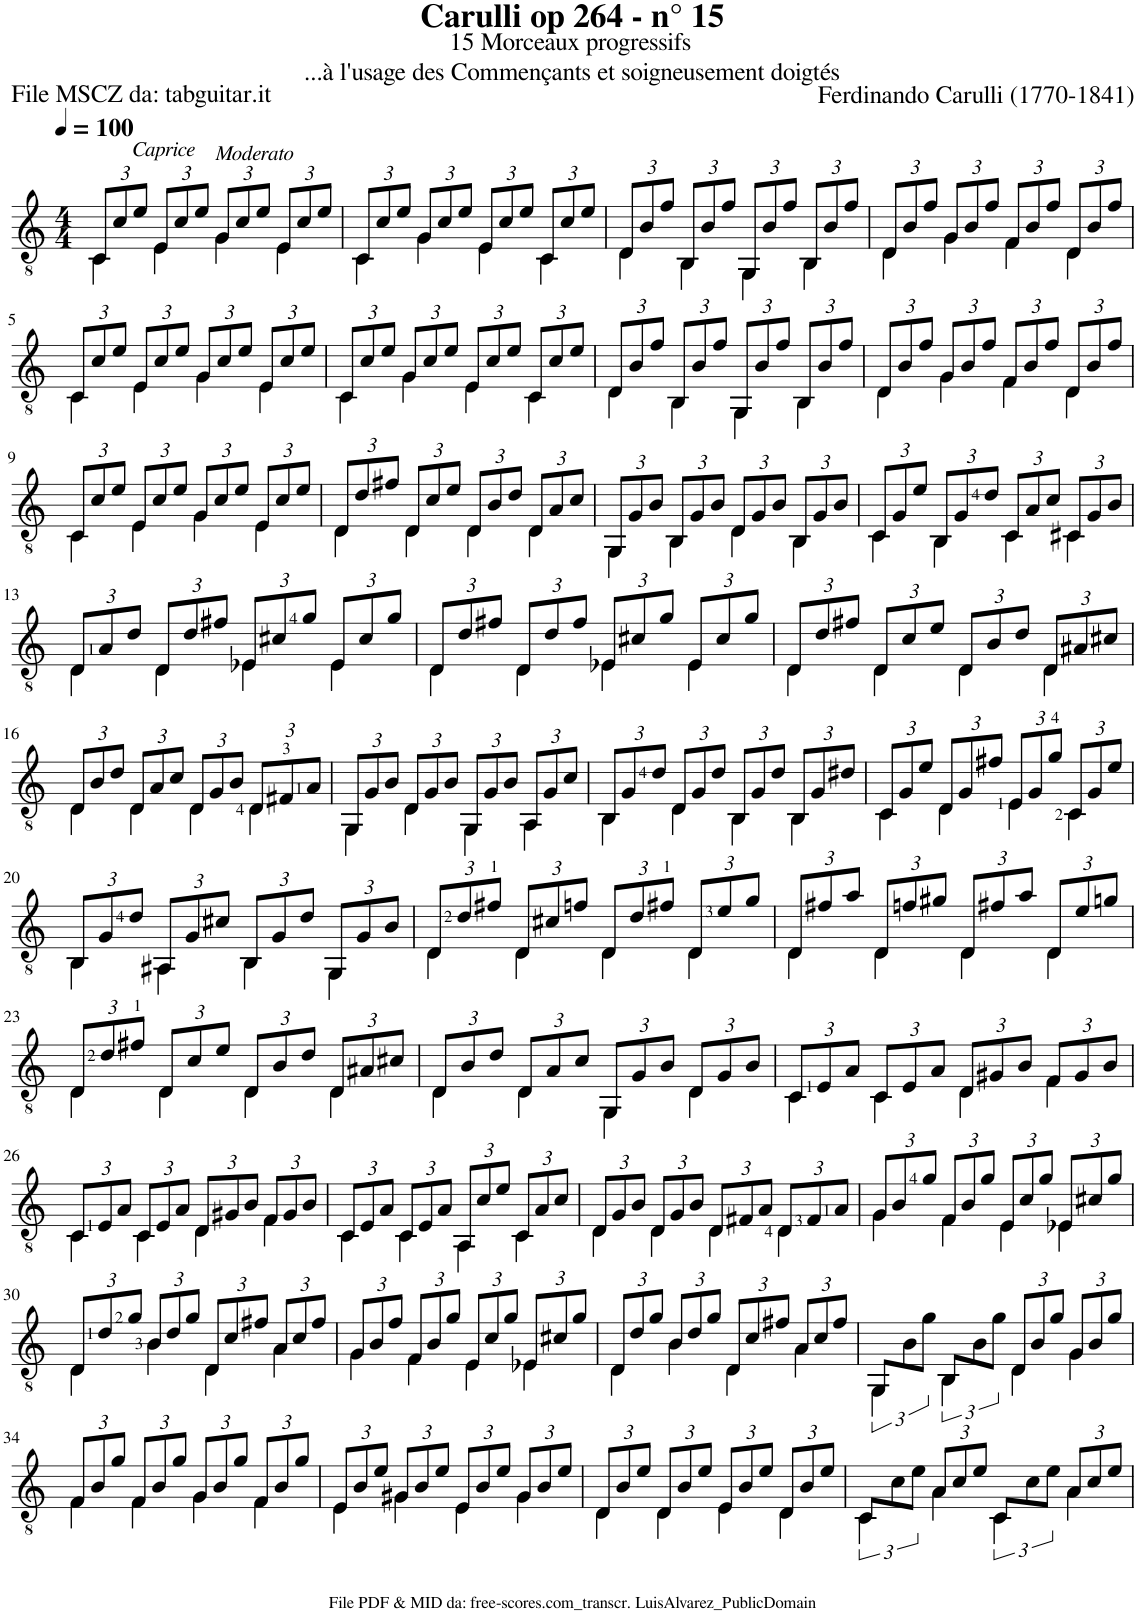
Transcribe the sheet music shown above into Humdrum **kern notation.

**kern
*part1
*staff1
*I"Guitar
*I'Guit.
*clefGv2
*k[]
*M4/4
*MM100
*Xbrackettup
=1
*^
12C/L	4C\
12c/	.
!LO:TX:a:i:t=Caprice	!
12e/J	.
12E/L	4E\
12c/	.
12e/J	.
!LO:TX:a:i:t=Moderato	!
12G/L	4G\
12c/	.
12e/J	.
12E/L	4E\
12c/	.
12e/J	.
=2	=2
12C/L	4C\
12c/	.
12e/J	.
12G/L	4G\
12c/	.
12e/J	.
12E/L	4E\
12c/	.
12e/J	.
12C/L	4C\
12c/	.
12e/J	.
=3	=3
12D/L	4D\
12B/	.
12f/J	.
12BB/L	4BB\
12B/	.
12f/J	.
12GG/L	4GG\
12B/	.
12f/J	.
12BB/L	4BB\
12B/	.
12f/J	.
=4	=4
12D/L	4D\
12B/	.
12f/J	.
12G/L	4G\
12B/	.
12f/J	.
12F/L	4F\
12B/	.
12f/J	.
12D/L	4D\
12B/	.
12f/J	.
!!LO:LB:g=z	!!
=5	=5
12C/L	4C\
12c/	.
12e/J	.
12E/L	4E\
12c/	.
12e/J	.
12G/L	4G\
12c/	.
12e/J	.
12E/L	4E\
12c/	.
12e/J	.
=6	=6
12C/L	4C\
12c/	.
12e/J	.
12G/L	4G\
12c/	.
12e/J	.
12E/L	4E\
12c/	.
12e/J	.
12C/L	4C\
12c/	.
12e/J	.
=7	=7
12D/L	4D\
12B/	.
12f/J	.
12BB/L	4BB\
12B/	.
12f/J	.
12GG/L	4GG\
12B/	.
12f/J	.
12BB/L	4BB\
12B/	.
12f/J	.
=8	=8
12D/L	4D\
12B/	.
12f/J	.
12G/L	4G\
12B/	.
12f/J	.
12F/L	4F\
12B/	.
12f/J	.
12D/L	4D\
12B/	.
12f/J	.
!!LO:LB:g=z	!!
=9	=9
12C/L	4C\
12c/	.
12e/J	.
12E/L	4E\
12c/	.
12e/J	.
12G/L	4G\
12c/	.
12e/J	.
12E/L	4E\
12c/	.
12e/J	.
=10	=10
12D/L	4D\
12d/	.
12f#X/J	.
12D/L	4D\
12c/	.
12e/J	.
12D/L	4D\
12B/	.
12d/J	.
12D/L	4D\
12A/	.
12c/J	.
=11	=11
12GG/L	4GG\
12G/	.
12B/J	.
12BB/L	4BB\
12G/	.
12B/J	.
12D/L	4D\
12G/	.
12B/J	.
12BB/L	4BB\
12G/	.
12B/J	.
=12	=12
12C/L	4C\
12G/	.
12e/J	.
12BB/L	4BB\
12G/	.
12d/J	.
12C/L	4C\
12A/	.
12c/J	.
12C#X/L	4C#\
12G/	.
12B/J	.
!!LO:LB:g=z	!!
=13	=13
12D/L	4D\
12A/	.
12d/J	.
12D/L	4D\
12d/	.
12f#X/J	.
12E-X/L	4E-\
12c#X/	.
12g/J	.
12E-/L	4E-\
12c#/	.
12g/J	.
=14	=14
12D/L	4D\
12d/	.
12f#X/J	.
12D/L	4D\
12d/	.
12f#/J	.
12E-X/L	4E-\
12c#X/	.
12g/J	.
12E-/L	4E-\
12c#/	.
12g/J	.
=15	=15
12D/L	4D\
12d/	.
12f#X/J	.
12D/L	4D\
12c/	.
12e/J	.
12D/L	4D\
12B/	.
12d/J	.
12D/L	4D\
12A#X/	.
12c#X/J	.
!!LO:LB:g=z	!!
=16	=16
12D/L	4D\
12B/	.
12d/J	.
12D/L	4D\
12A/	.
12c/J	.
12D/L	4D\
12G/	.
12B/J	.
12D/L	4D\
12F#X/	.
12A/J	.
=17	=17
12GG/L	4GG\
12G/	.
12B/J	.
12D/L	4D\
12G/	.
12B/J	.
12GG/L	4GG\
12G/	.
12B/J	.
12AA/L	4AA\
12G/	.
12c/J	.
=18	=18
12BB/L	4BB\
12G/	.
12d/J	.
12D/L	4D\
12G/	.
12d/J	.
12BB/L	4BB\
12G/	.
12d/J	.
12BB/L	4BB\
12G/	.
12d#X/J	.
=19	=19
12C/L	4C\
12G/	.
12e/J	.
12D/L	4D\
12G/	.
12f#X/J	.
12E/L	4E\
12G/	.
12g/J	.
12C/L	4C\
12G/	.
12e/J	.
!!LO:LB:g=z	!!
=20	=20
12BB/L	4BB\
12G/	.
12d/J	.
12AA#X/L	4AA#\
12G/	.
12c#X/J	.
12BB/L	4BB\
12G/	.
12d/J	.
12GG/L	4GG\
12G/	.
12B/J	.
=21	=21
12D/L	4D\
12d/	.
12f#X/J	.
12D/L	4D\
12c#X/	.
12fn/J	.
12D/L	4D\
12d/	.
12f#X/J	.
12D/L	4D\
12e/	.
12g/J	.
=22	=22
12D/L	4D\
12f#X/	.
12a/J	.
12D/L	4D\
12fn/	.
12g#X/J	.
12D/L	4D\
12f#X/	.
12a/J	.
12D/L	4D\
12e/	.
12gn/J	.
!!LO:LB:g=z	!!
=23	=23
12D/L	4D\
12d/	.
12f#X/J	.
12D/L	4D\
12c/	.
12e/J	.
12D/L	4D\
12B/	.
12d/J	.
12D/L	4D\
12A#X/	.
12c#X/J	.
=24	=24
12D/L	4D\
12B/	.
12d/J	.
12D/L	4D\
12A/	.
12c/J	.
12GG/L	4GG\
12G/	.
12B/J	.
12D/L	4D\
12G/	.
12B/J	.
=25	=25
12C/L	4C\
12E/	.
12A/J	.
12C/L	4C\
12E/	.
12A/J	.
12D/L	4D\
12G#X/	.
12B/J	.
12F/L	4F\
12G#/	.
12B/J	.
!!LO:LB:g=z	!!
=26	=26
12C/L	4C\
12E/	.
12A/J	.
12C/L	4C\
12E/	.
12A/J	.
12D/L	4D\
12G#X/	.
12B/J	.
12F/L	4F\
12G#/	.
12B/J	.
=27	=27
12C/L	4C\
12E/	.
12A/J	.
12C/L	4C\
12E/	.
12A/J	.
12AA/L	4AA\
12c/	.
12e/J	.
12C/L	4C\
12A/	.
12c/J	.
=28	=28
12D/L	4D\
12G/	.
12B/J	.
12D/L	4D\
12G/	.
12B/J	.
12D/L	4D\
12F#X/	.
12A/J	.
12D/L	4D\
12F#/	.
12A/J	.
=29	=29
12G/L	4G\
12B/	.
12g/J	.
12F/L	4F\
12B/	.
12g/J	.
12E/L	4E\
12c/	.
12g/J	.
12E-X/L	4E-\
12c#X/	.
12g/J	.
!!LO:LB:g=z	!!
=30	=30
12D/L	4D\
12d/	.
12g/J	.
12B/L	4B\
12d/	.
12g/J	.
12D/L	4D\
12c/	.
12f#X/J	.
12A/L	4A\
12c/	.
12f#/J	.
=31	=31
12G/L	4G\
12B/	.
12f/J	.
12F/L	4F\
12B/	.
12g/J	.
12E/L	4E\
12c/	.
12g/J	.
12E-X/L	4E-\
12c#X/	.
12g/J	.
=32	=32
12D/L	4D\
12d/	.
12g/J	.
12B/L	4B\
12d/	.
12g/J	.
12D/L	4D\
12c/	.
12f#X/J	.
12A/L	4A\
12c/	.
12f#/J	.
=33	=33
*brackettup	*
12GG/L	4GG\
12B\	.
12g\J	.
12BB/L	4BB\
12B\	.
12g\J	.
*Xbrackettup	*
12D/L	4D\
12B/	.
12g/J	.
12G/L	4G\
12B/	.
12g/J	.
!!LO:LB:g=z	!!
=34	=34
12F/L	4F\
12B/	.
12g/J	.
12F/L	4F\
12B/	.
12g/J	.
12G/L	4G\
12B/	.
12g/J	.
12F/L	4F\
12B/	.
12g/J	.
=35	=35
12E/L	4E\
12B/	.
12e/J	.
12G#X/L	4G#\
12B/	.
12e/J	.
12E/L	4E\
12B/	.
12e/J	.
12G#/L	4G#\
12B/	.
12e/J	.
=36	=36
12D/L	4D\
12B/	.
12e/J	.
12D/L	4D\
12B/	.
12e/J	.
12E/L	4E\
12B/	.
12e/J	.
12D/L	4D\
12B/	.
12e/J	.
=37	=37
*brackettup	*
12C/L	4C\
12c\	.
12e\J	.
*Xbrackettup	*
12A/L	4A\
12c/	.
12e/J	.
*brackettup	*
12C/L	4C\
12c\	.
12e\J	.
*Xbrackettup	*
12A/L	4A\
12c/	.
12e/J	.
*v	*v
=
*-
